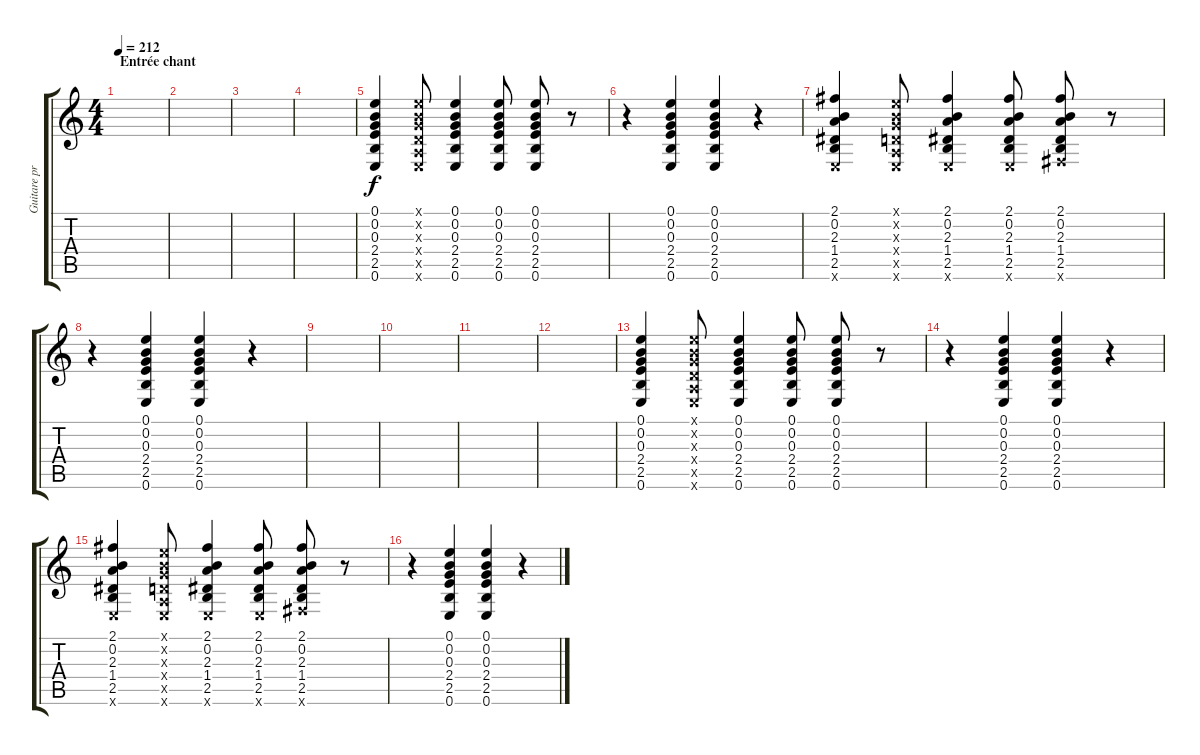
\track ("Guitare principale" "Guitare pr") {instrument acousticguitarsteel}
\staff {score tabs}
\tuning (E4 B3 G3 D3 A2 E2) {hide}
\ts (4 4)
\section ("" "Entrée chant")
\tempo 212
\clef g2
\ks c
|
|
|
|
(0.1 0.2 0.3 2.4 2.5 0.6).4 (0.1{x} 0.2{x} 0.3{x} 0.4{x} 0.5{x} 0.6{x}).8 (0.1 0.2 0.3 2.4 2.5 0.6).4 (0.1 0.2 0.3 2.4 2.5 0.6).8 (0.1 0.2 0.3 2.4 2.5 0.6).8 r.8 |
r.4 (0.1 0.2 0.3 2.4 2.5 0.6).4 (0.1 0.2 0.3 2.4 2.5 0.6).4 r.4 |
(2.1 0.2 2.3 1.4 2.5 0.6{x}).4 (0.1{x} 0.2{x} 0.3{x} 0.4{x} 0.5{x} 0.6{x}).8 (2.1 0.2 2.3 1.4 2.5 0.6{x}).4 (2.1 0.2 2.3 1.4 2.5 0.6{x}).8 (2.1 0.2 2.3 1.4 2.5 2.6{x}).8 r.8 |
r.4 (0.1 0.2 0.3 2.4 2.5 0.6).4 (0.1 0.2 0.3 2.4 2.5 0.6).4 r.4 |
|
|
|
|
(0.1 0.2 0.3 2.4 2.5 0.6).4 (0.1{x} 0.2{x} 0.3{x} 0.4{x} 0.5{x} 0.6{x}).8 (0.1 0.2 0.3 2.4 2.5 0.6).4 (0.1 0.2 0.3 2.4 2.5 0.6).8 (0.1 0.2 0.3 2.4 2.5 0.6).8 r.8 |
r.4 (0.1 0.2 0.3 2.4 2.5 0.6).4 (0.1 0.2 0.3 2.4 2.5 0.6).4 r.4 |
(2.1 0.2 2.3 1.4 2.5 0.6{x}).4 (0.1{x} 0.2{x} 0.3{x} 0.4{x} 0.5{x} 0.6{x}).8 (2.1 0.2 2.3 1.4 2.5 0.6{x}).4 (2.1 0.2 2.3 1.4 2.5 0.6{x}).8 (2.1 0.2 2.3 1.4 2.5 2.6{x}).8 r.8 |
r.4 (0.1 0.2 0.3 2.4 2.5 0.6).4 (0.1 0.2 0.3 2.4 2.5 0.6).4 r.4
